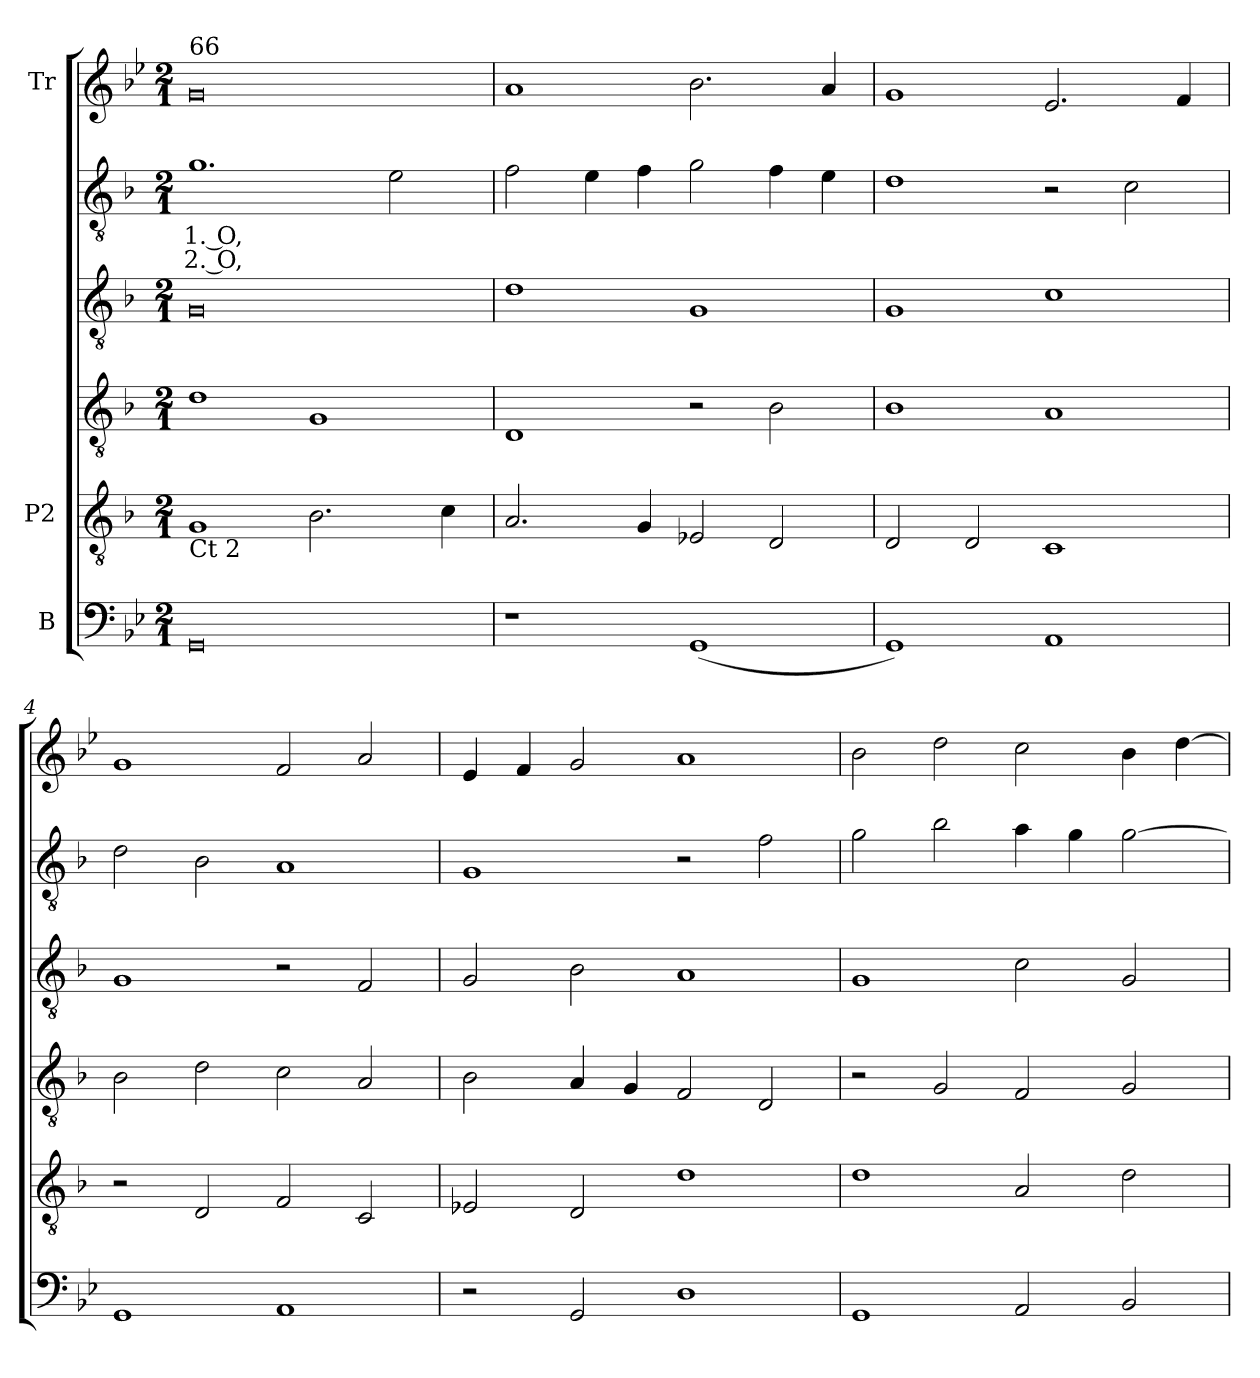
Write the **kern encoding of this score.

**kern	**kern	**kern	**kern	**kern	**text	**text	**kern
*part3	*part2	*part2	*part2	*part2	*part2	*part2	*part1
*staff6	*staff5	*staff4	*staff3	*staff2	*staff2	*staff2	*staff1
*I"B	*I"P2	*	*	*	*	*	*I"Tr
!!LO:PB:g=z
*clefF4	*clefGv2	*clefGv2	*clefGv2	*clefGv2	*	*	*clefG2
*	*ITrd7c12	*ITrd7c12	*ITrd7c12	*ITrd7c12	*	*	*
*k[b-e-]	*k[b-]	*k[b-]	*k[b-]	*k[b-]	*	*	*k[b-e-]
*B-:	*F:	*F:	*F:	*F:	*	*	*B-:
*M2/1	*M2/1	*M2/1	*M2/1	*M2/1	*	*	*M2/1
=1	=1	=1	=1	=1	=1	=1	=1
!	!	!	!	!	!	!	!LO:TX:a:t=66
!	!LO:TX:b:t=Ct 2	!	!	!	!	!	!
!	!	!	!	!	!LO:LY:b:color=#000000	!LO:LY:b:color=#000000	!
0GGi/	1GGi/	1Di\	0GGi/	1.Gi\	1. O,	2. O,	0gi/
.	2.BB-i\	1GGi/	.	.	.	.	.
.	.	.	.	2Ei\	.	.	.
.	4Ci\	.	.	.	.	.	.
=2	=2	=2	=2	=2	=2	=2	=2
1r	2.AAi/	1DDi/	1Di\	2Fi\	.	.	1ai/
.	.	.	.	4Ei\	.	.	.
.	4GGi/	.	.	4Fi\	.	.	.
(1GGi/	2EE-i/	2r	1GGi/	2Gi\	.	.	2.b-i\
.	2DDi/	2BB-i\	.	4Fi\	.	.	.
.	.	.	.	4Ei\	.	.	4ai/
=3	=3	=3	=3	=3	=3	=3	=3
1GGi/)	2DDi/	1BB-i/	1GGi/	1Di\	.	.	1gi/
.	2DDi/	.	.	.	.	.	.
1AAi/	1CCi/	1AAi/	1Ci\	2r	.	.	2.e-i/
.	.	.	.	2Ci\	.	.	.
.	.	.	.	.	.	.	4fi/
=4	=4	=4	=4	=4	=4	=4	=4
1GGi/	2r	2BB-i\	1GGi/	2Di\	.	.	1gi/
.	2DDi/	2Di\	.	2BB-i\	.	.	.
1AAi/	2FFi/	2Ci\	2r	1AAi/	.	.	2fi/
.	2CCi/	2AAi/	2FFi/	.	.	.	2ai/
=5	=5	=5	=5	=5	=5	=5	=5
2r	2EE-i/	2BB-i\	2GGi/	1GGi/	.	.	4e-i/
.	.	.	.	.	.	.	4fi/
2GGi/	2DDi/	4AAi/	2BB-i\	.	.	.	2gi/
.	.	4GGi/	.	.	.	.	.
1Di/	1Di\	2FFi/	1AAi/	2r	.	.	1ai/
.	.	2DDi/	.	2Fi\	.	.	.
!!LO:LB:g=z
=6	=6	=6	=6	=6	=6	=6	=6
1GGi/	1Di\	2r	1GGi/	2Gi\	.	.	2b-i\
.	.	2GGi/	.	2B-i\	.	.	2ddi\
2AAi/	2AAi/	2FFi/	2Ci\	4Ai\	.	.	2cci\
.	.	.	.	4Gi\	.	.	.
2BB-i/	2Di\	2GGi/	2GGi/	[2Gi\	.	.	4b-i\
.	.	.	.	.	.	.	[4ddi\
=	=	=	=	=	=	=	=
*-	*-	*-	*-	*-	*-	*-	*-
